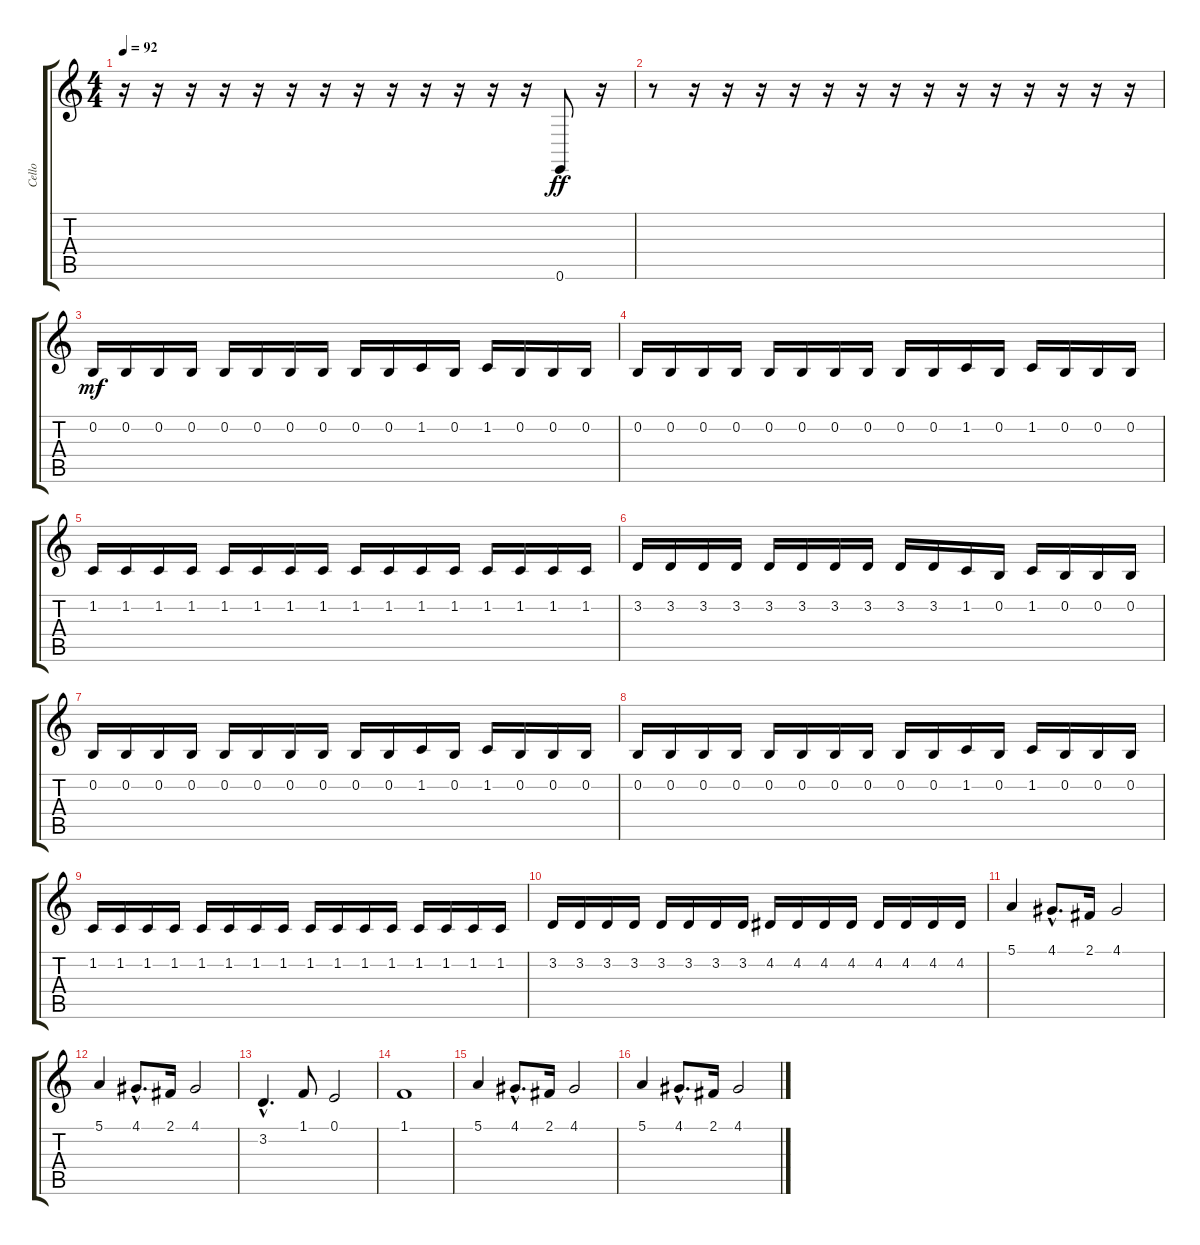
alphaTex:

\track ("Cello" "Cello") {instrument cello}
\staff {score tabs}
\tuning (E4 B3 G3 D3 A2 E2) {hide}
\ts (4 4)
\tempo 92
\clef g2
\ks c
r.16{dy ff} r.16 r.16 r.16 r.16 r.16 r.16 r.16 r.16 r.16 r.16 r.16 r.16 0.6.8 r.16 |
r.8 r.16 r.16 r.16 r.16 r.16 r.16 r.16 r.16 r.16 r.16 r.16 r.16 r.16 r.16 |
0.2.16{dy mf} 0.2.16 0.2.16 0.2.16 0.2.16 0.2.16 0.2.16 0.2.16 0.2.16 0.2.16 1.2.16 0.2.16 1.2.16 0.2.16 0.2.16 0.2.16 |
0.2.16 0.2.16 0.2.16 0.2.16 0.2.16 0.2.16 0.2.16 0.2.16 0.2.16 0.2.16 1.2.16 0.2.16 1.2.16 0.2.16 0.2.16 0.2.16 |
1.2.16 1.2.16 1.2.16 1.2.16 1.2.16 1.2.16 1.2.16 1.2.16 1.2.16 1.2.16 1.2.16 1.2.16 1.2.16 1.2.16 1.2.16 1.2.16 |
3.2.16 3.2.16 3.2.16 3.2.16 3.2.16 3.2.16 3.2.16 3.2.16 3.2.16 3.2.16 1.2.16 0.2.16 1.2.16 0.2.16 0.2.16 0.2.16 |
0.2.16 0.2.16 0.2.16 0.2.16 0.2.16 0.2.16 0.2.16 0.2.16 0.2.16 0.2.16 1.2.16 0.2.16 1.2.16 0.2.16 0.2.16 0.2.16 |
0.2.16 0.2.16 0.2.16 0.2.16 0.2.16 0.2.16 0.2.16 0.2.16 0.2.16 0.2.16 1.2.16 0.2.16 1.2.16 0.2.16 0.2.16 0.2.16 |
1.2.16 1.2.16 1.2.16 1.2.16 1.2.16 1.2.16 1.2.16 1.2.16 1.2.16 1.2.16 1.2.16 1.2.16 1.2.16 1.2.16 1.2.16 1.2.16 |
3.2.16 3.2.16 3.2.16 3.2.16 3.2.16 3.2.16 3.2.16 3.2.16 4.2.16 4.2.16 4.2.16 4.2.16 4.2.16 4.2.16 4.2.16 4.2.16 |
5.1.4 4.1{hac}.8{d} 2.1.16 4.1.2 |
5.1.4 4.1{hac}.8{d} 2.1.16 4.1.2 |
3.2{hac}.4{d} 1.1.8 0.1.2 |
1.1.1 |
5.1.4 4.1{hac}.8{d} 2.1.16 4.1.2 |
5.1.4 4.1{hac}.8{d} 2.1.16 4.1.2
